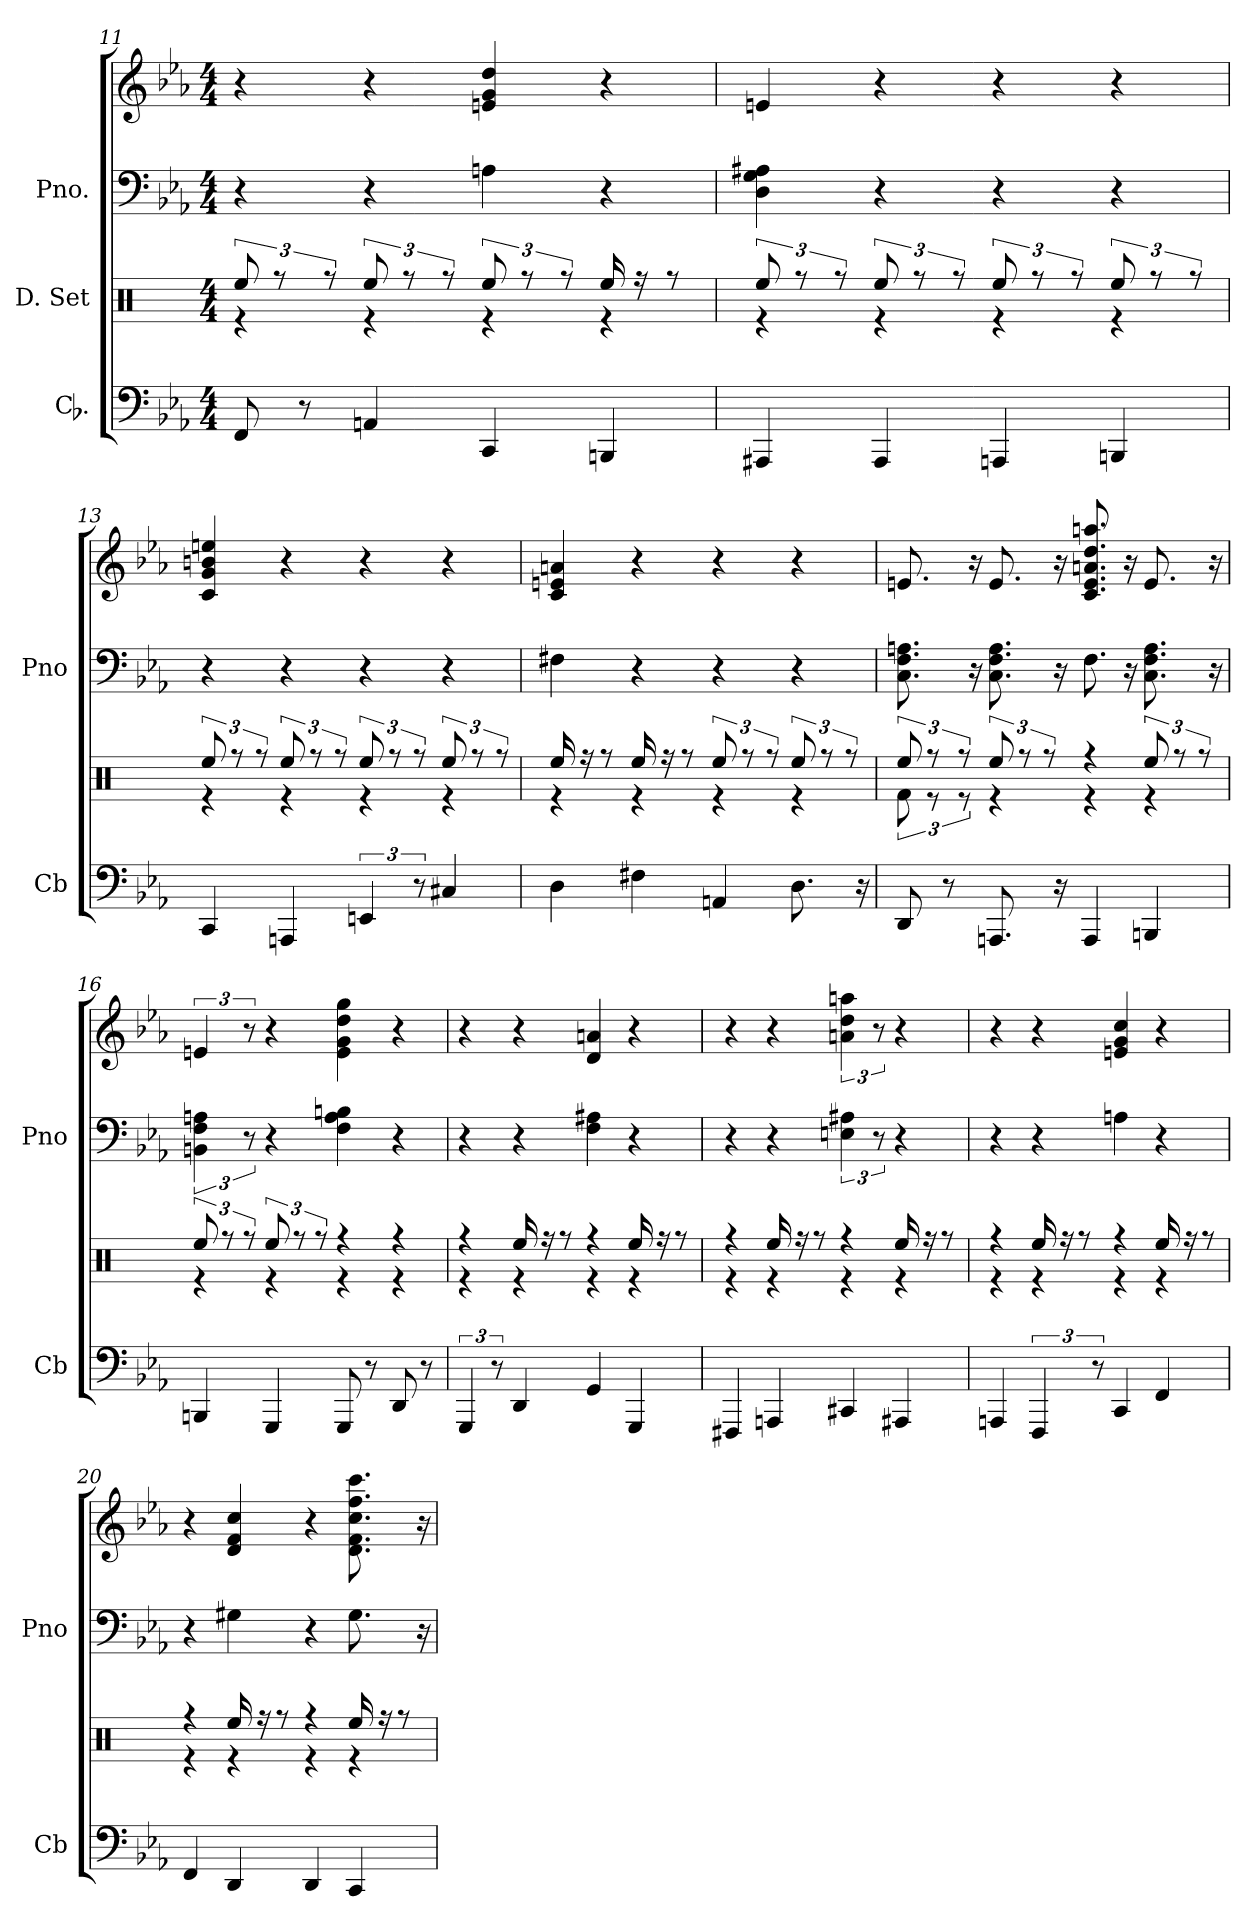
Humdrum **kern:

**kern	**kern	**kern	**kern
*part3	*part2	*part1	*part1
*staff4	*staff3	*staff2	*staff1
*I"Cb.	*I"D. Set	*I"Pno.	*
*I'Cb	*	*I'Pno	*
*clefF4	*clefX	*clefF4	*clefG2
*k[b-e-a-]	*k[]	*k[b-e-a-]	*k[b-e-a-]
*M4/4	*M4/4	*M4/4	*M4/4
=11	=11	=11	=11
*	*^	*	*
8FF	4re	12Ree/	4r	4r
.	.	12rff	.	.
8r	.	.	.	.
.	.	12rff	.	.
4AAn	4re	12Ree/	4r	4r
.	.	12rff	.	.
.	.	12rff	.	.
4CC	4re	12Ree/	4An	4en 4g 4dd
.	.	12rff	.	.
.	.	12rff	.	.
4BBBn	4re	16Ree/	4r	4r
.	.	16rff	.	.
.	.	8rff	.	.
=12	=12	=12	=12	=12
4AAA#X	4re	12Ree/	4D 4G 4A#X	4en
.	.	12rff	.	.
.	.	12rff	.	.
4AAA#	4re	12Ree/	4r	4r
.	.	12rff	.	.
.	.	12rff	.	.
4AAAn	4re	12Ree/	4r	4r
.	.	12rff	.	.
.	.	12rff	.	.
4BBBn	4re	12Ree/	4r	4r
.	.	12rff	.	.
.	.	12rff	.	.
=13	=13	=13	=13	=13
4CC	4re	12Ree/	4r	4c 4g 4bn 4een
.	.	12rff	.	.
.	.	12rff	.	.
4AAAn	4re	12Ree/	4r	4r
.	.	12rff	.	.
.	.	12rff	.	.
6EEn	4re	12Ree/	4r	4r
.	.	12rff	.	.
12r	.	12rff	.	.
4C#X	4re	12Ree/	4r	4r
.	.	12rff	.	.
.	.	12rff	.	.
=14	=14	=14	=14	=14
4D	4re	16Ree/	4F#X	4c 4en 4an
.	.	16rff	.	.
.	.	8rff	.	.
4F#X	4re	16Ree/	4r	4r
.	.	16rff	.	.
.	.	8rff	.	.
4AAn	4re	12Ree/	4r	4r
.	.	12rff	.	.
.	.	12rff	.	.
8.D	4re	12Ree/	4r	4r
.	.	12rff	.	.
.	.	12rff	.	.
16r	.	.	.	.
=15	=15	=15	=15	=15
8DD	12Rf\	12Ree/	8.C 8.F 8.An	8.en
.	12re	12rff	.	.
8r	.	.	.	.
.	12re	12rff	.	.
.	.	.	16r	16r
8.AAAn	4re	12Ree/	8.C 8.F 8.A	8.e
.	.	12rff	.	.
.	.	12rff	.	.
16r	.	.	16r	16r
4AAA	4re	4rff	8.F	8.c 8.e 8.an 8.dd 8.aan
.	.	.	16r	16r
4BBBn	4re	12Ree/	8.C 8.F 8.A	8.e
.	.	12rff	.	.
.	.	12rff	.	.
.	.	.	16r	16r
=16	=16	=16	=16	=16
4BBBn	4re	12Ree/	6BBn 6F 6An	6en
.	.	12rff	.	.
.	.	12rff	12r	12r
4GGG	4re	12Ree/	4r	4r
.	.	12rff	.	.
.	.	12rff	.	.
8GGG	4re	4rff	4F 4A 4Bn	4e 4g 4dd 4gg
8r	.	.	.	.
8DD	4re	4rff	4r	4r
8r	.	.	.	.
=17	=17	=17	=17	=17
6GGG	4re	4rff	4r	4r
12r	.	.	.	.
4DD	4re	16Ree/	4r	4r
.	.	16rff	.	.
.	.	8rff	.	.
4GG	4re	4rff	4F 4A#X	4d 4an
4GGG	4re	16Ree/	4r	4r
.	.	16rff	.	.
.	.	8rff	.	.
=18	=18	=18	=18	=18
4FFF#X	4re	4rff	4r	4r
4AAAn	4re	16Ree/	4r	4r
.	.	16rff	.	.
.	.	8rff	.	.
4CC#X	4re	4rff	6En 6A#X	6an 6dd 6aan
.	.	.	12r	12r
4AAA#X	4re	16Ree/	4r	4r
.	.	16rff	.	.
.	.	8rff	.	.
=19	=19	=19	=19	=19
4AAAn	4re	4rff	4r	4r
6FFF	4re	16Ree/	4r	4r
.	.	16rff	.	.
.	.	8rff	.	.
12r	.	.	.	.
4CC	4re	4rff	4An	4en 4g 4cc
4FF	4re	16Ree/	4r	4r
.	.	16rff	.	.
.	.	8rff	.	.
=20	=20	=20	=20	=20
4FF	4re	4rff	4r	4r
4DD	4re	16Ree/	4G#X	4d 4f 4cc
.	.	16rff	.	.
.	.	8rff	.	.
4DD	4re	4rff	4r	4r
4CC	4re	16Ree/	8.G#	8.d 8.f 8.cc 8.ff 8.ccc
.	.	16rff	.	.
.	.	8rff	.	.
.	.	.	16r	16r
*	*v	*v	*	*
=	=	=	=
*-	*-	*-	*-
